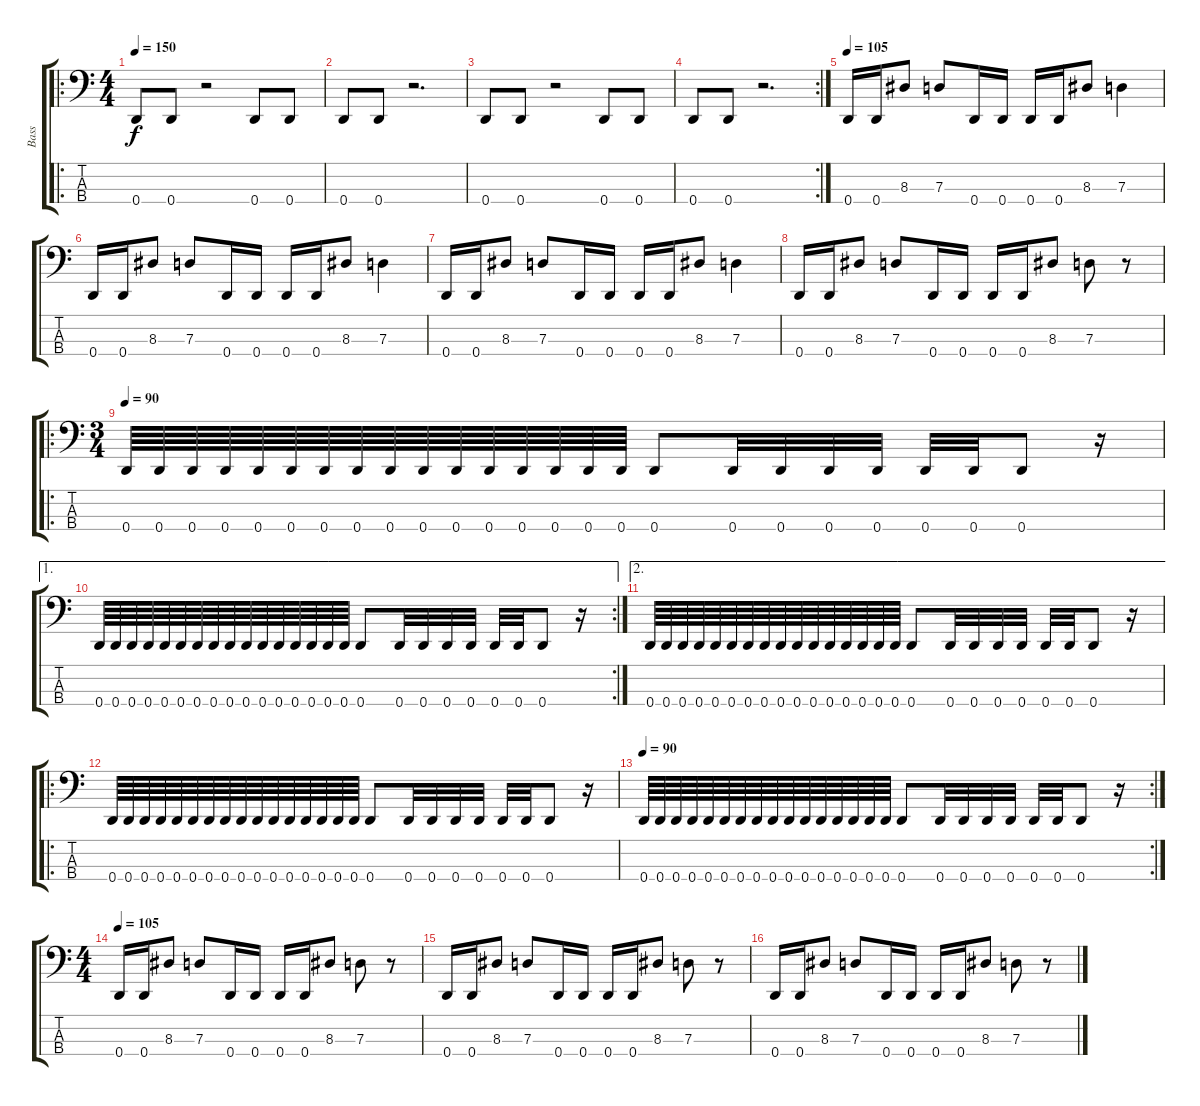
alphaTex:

\track ("Bass" "Bass") {instrument electricbassfinger}
\staff {score tabs}
\tuning (F2 C2 G1 D1) {hide}
\ro
\ts (4 4)
\tempo 150
\clef f4
\ks c
0.4.8{dy f} 0.4.8 r.2 0.4.8 0.4.8 |
0.4.8 0.4.8 r.2{d} |
0.4.8 0.4.8 r.2 0.4.8 0.4.8 |
\rc 2
0.4.8 0.4.8 r.2{d} |
\tempo 105
0.4.16 0.4.16 8.3.8 7.3.8 0.4.16 0.4.16 0.4.16 0.4.16 8.3.8 7.3.4 |
0.4.16 0.4.16 8.3.8 7.3.8 0.4.16 0.4.16 0.4.16 0.4.16 8.3.8 7.3.4 |
0.4.16 0.4.16 8.3.8 7.3.8 0.4.16 0.4.16 0.4.16 0.4.16 8.3.8 7.3.4 |
0.4.16 0.4.16 8.3.8 7.3.8 0.4.16 0.4.16 0.4.16 0.4.16 8.3.8 7.3.8 r.8 |
\ro
\ts (3 4)
\tempo 90
0.4.64 0.4.64 0.4.64 0.4.64 0.4.64 0.4.64 0.4.64 0.4.64 0.4.64 0.4.64 0.4.64 0.4.64 0.4.64 0.4.64 0.4.64 0.4.64 0.4.8 0.4.32 0.4.32 0.4.32 0.4.32 0.4.32 0.4.32 0.4.8 r.16 |
\ae 1
\rc 2
0.4.64 0.4.64 0.4.64 0.4.64 0.4.64 0.4.64 0.4.64 0.4.64 0.4.64 0.4.64 0.4.64 0.4.64 0.4.64 0.4.64 0.4.64 0.4.64 0.4.8 0.4.32 0.4.32 0.4.32 0.4.32 0.4.32 0.4.32 0.4.8 r.16 |
\ae 2
0.4.64 0.4.64 0.4.64 0.4.64 0.4.64 0.4.64 0.4.64 0.4.64 0.4.64 0.4.64 0.4.64 0.4.64 0.4.64 0.4.64 0.4.64 0.4.64 0.4.8 0.4.32 0.4.32 0.4.32 0.4.32 0.4.32 0.4.32 0.4.8 r.16 |
\ro
0.4.64 0.4.64 0.4.64 0.4.64 0.4.64 0.4.64 0.4.64 0.4.64 0.4.64 0.4.64 0.4.64 0.4.64 0.4.64 0.4.64 0.4.64 0.4.64 0.4.8 0.4.32 0.4.32 0.4.32 0.4.32 0.4.32 0.4.32 0.4.8 r.16 |
\rc 2
\tempo 90
0.4.64 0.4.64 0.4.64 0.4.64 0.4.64 0.4.64 0.4.64 0.4.64 0.4.64 0.4.64 0.4.64 0.4.64 0.4.64 0.4.64 0.4.64 0.4.64 0.4.8 0.4.32 0.4.32 0.4.32 0.4.32 0.4.32 0.4.32 0.4.8 r.16 |
\ts (4 4)
\tempo 105
0.4.16 0.4.16 8.3.8 7.3.8 0.4.16 0.4.16 0.4.16 0.4.16 8.3.8 7.3.8 r.8 |
0.4.16 0.4.16 8.3.8 7.3.8 0.4.16 0.4.16 0.4.16 0.4.16 8.3.8 7.3.8 r.8 |
0.4.16 0.4.16 8.3.8 7.3.8 0.4.16 0.4.16 0.4.16 0.4.16 8.3.8 7.3.8 r.8
